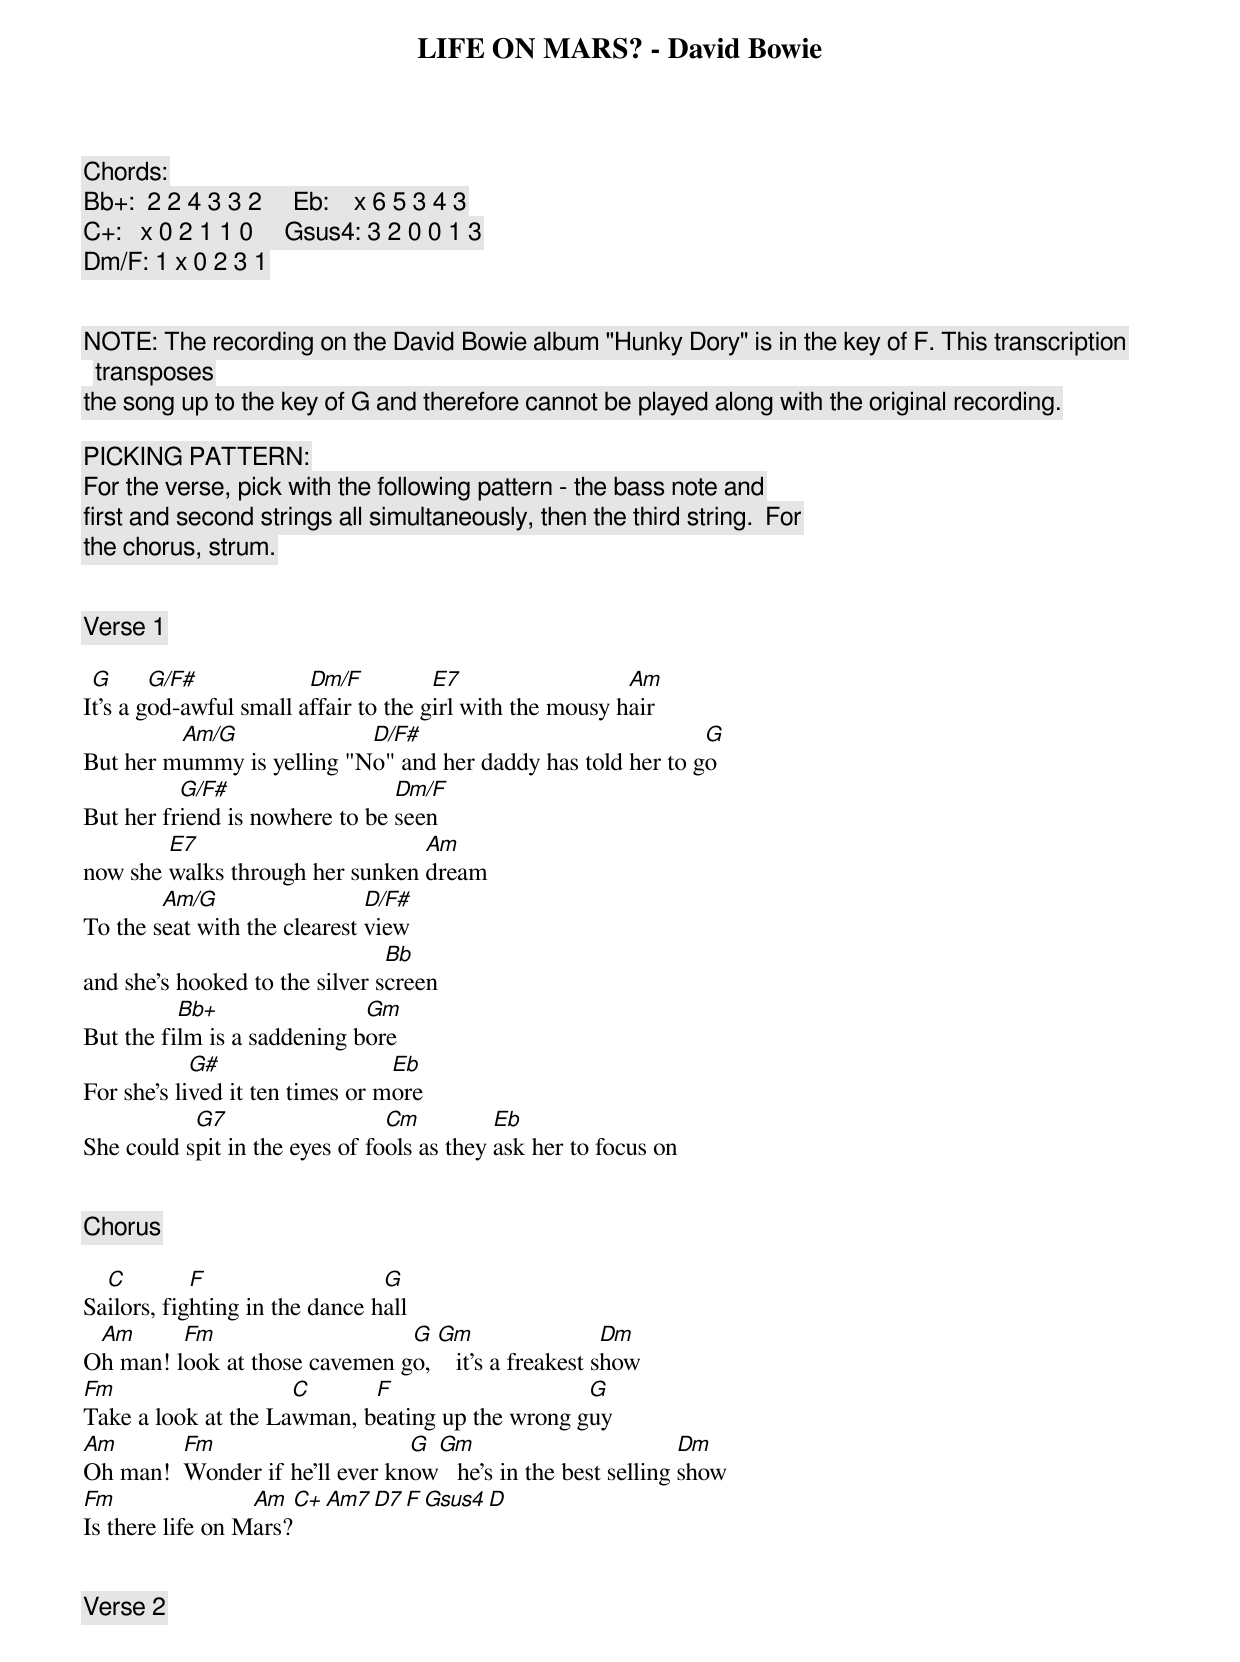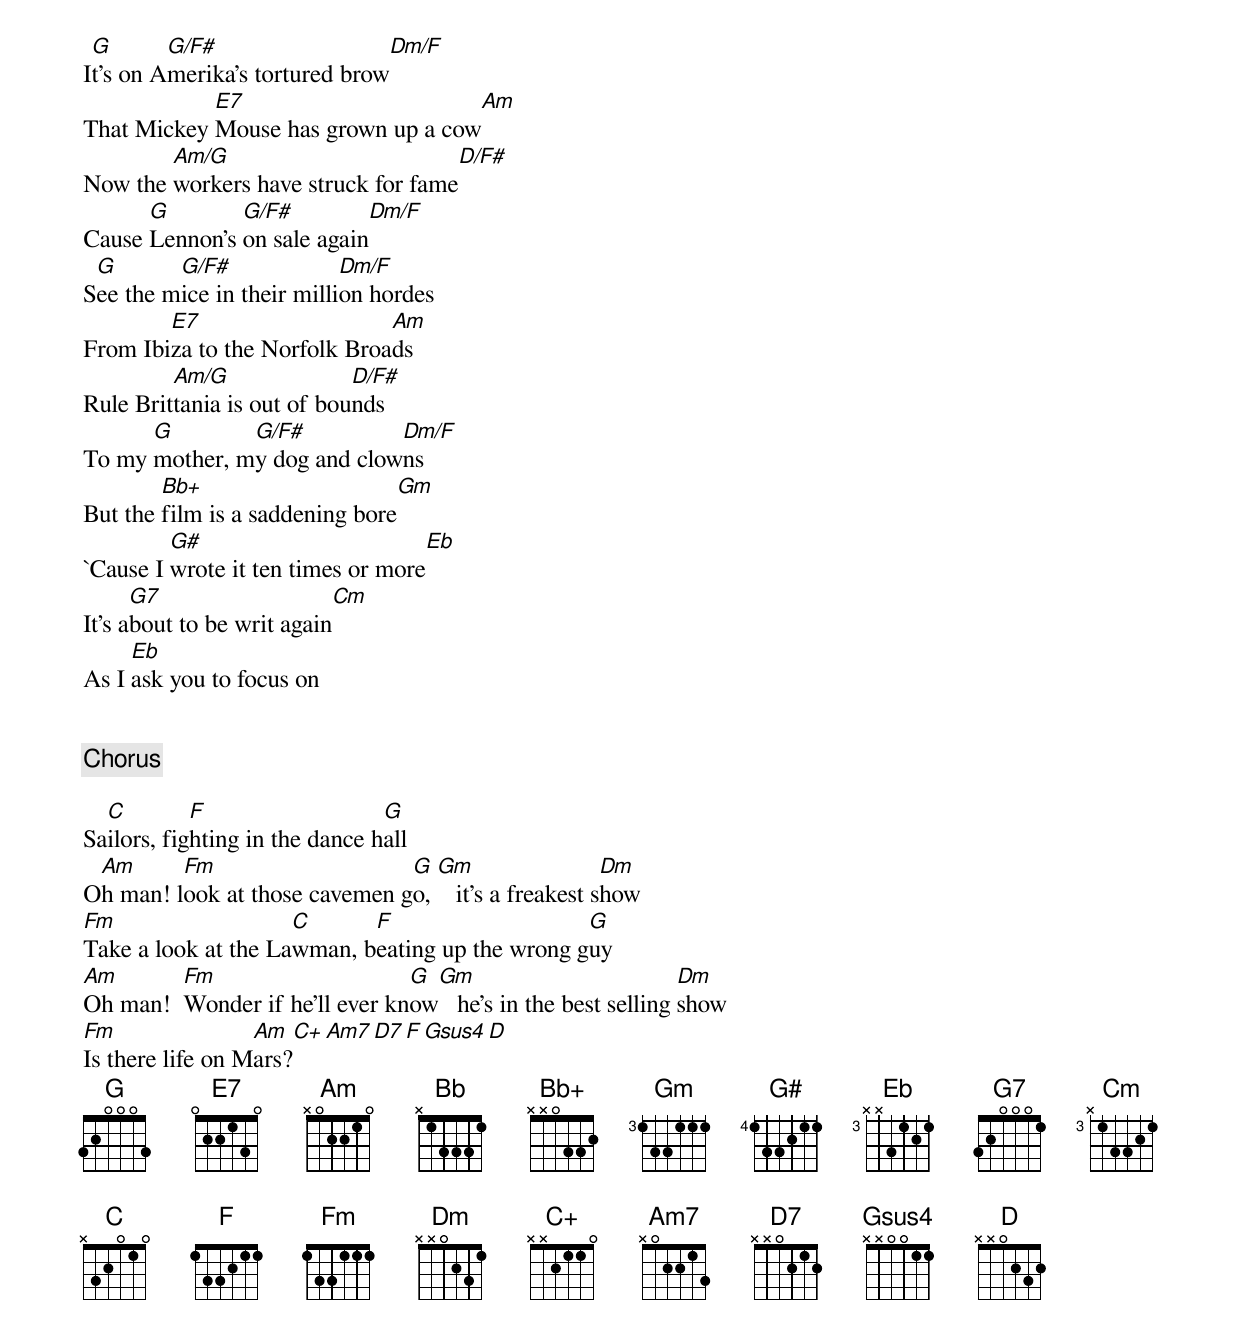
LIFE ON MARS? - David Bowie

Chords:
Bb+:  2 2 4 3 3 2     Eb:    x 6 5 3 4 3
C+:   x 0 2 1 1 0     Gsus4: 3 2 0 0 1 3
Dm/F: 1 x 0 2 3 1


NOTE: The recording on the David Bowie album "Hunky Dory" is in the key of F. This transcription transposes
the song up to the key of G and therefore cannot be played along with the original recording.

PICKING PATTERN:
For the verse, pick with the following pattern - the bass note and
first and second strings all simultaneously, then the third string.  For
the chorus, strum.


[Verse 1]

 G      G/F#            Dm/F          E7                  Am
It's a god-awful small affair to the girl with the mousy hair
         Am/G              D/F#                              G
But her mummy is yelling "No" and her daddy has told her to go
          G/F#                  Dm/F
But her friend is nowhere to be seen
        E7                       Am
now she walks through her sunken dream
        Am/G                  D/F#
To the seat with the clearest view
                                Bb
and she's hooked to the silver screen
          Bb+                Gm
But the film is a saddening bore
            G#                   Eb
For she's lived it ten times or more
           G7                   Cm          Eb
She could spit in the eyes of fools as they ask her to focus on


[Chorus]

  C         F                   G
Sailors, fighting in the dance hall
 Am      Fm                    G  Gm                  Dm
Oh man! look at those cavemen go,    it's a freakest show
Fm                   C      F                    G
Take a look at the Lawman, beating up the wrong guy
Am       Fm                     G Gm                          Dm
Oh man!  Wonder if he'll ever know   he's in the best selling show
Fm                Am   C+  Am7  D7  F  Gsus4  D
Is there life on Mars?


[Verse 2]

 G       G/F#                   Dm/F
It's on Amerika's tortured brow
            E7                       Am
That Mickey Mouse has grown up a cow
        Am/G                         D/F#
Now the workers have struck for fame
      G        G/F#              Dm/F
Cause Lennon's on sale again
 G       G/F#              Dm/F
See the mice in their million hordes
        E7                    Am
From Ibiza to the Norfolk Broads
         Am/G               D/F#
Rule Brittania is out of bounds
      G        G/F#          Dm/F
To my mother, my dog and clowns
        Bb+                     Gm
But the film is a saddening bore
         G#                         Eb
`Cause I wrote it ten times or more
      G7                   Cm
It's about to be writ again
     Eb
As I ask you to focus on


[Chorus]

  C         F                   G
Sailors, fighting in the dance hall
 Am      Fm                    G  Gm                  Dm
Oh man! look at those cavemen go,    it's a freakest show
Fm                   C      F                    G
Take a look at the Lawman, beating up the wrong guy
Am       Fm                     G Gm                          Dm
Oh man!  Wonder if he'll ever know   he's in the best selling show
Fm                Am   C+  Am7  D7  F  Gsus4  D
Is there life on Mars?
